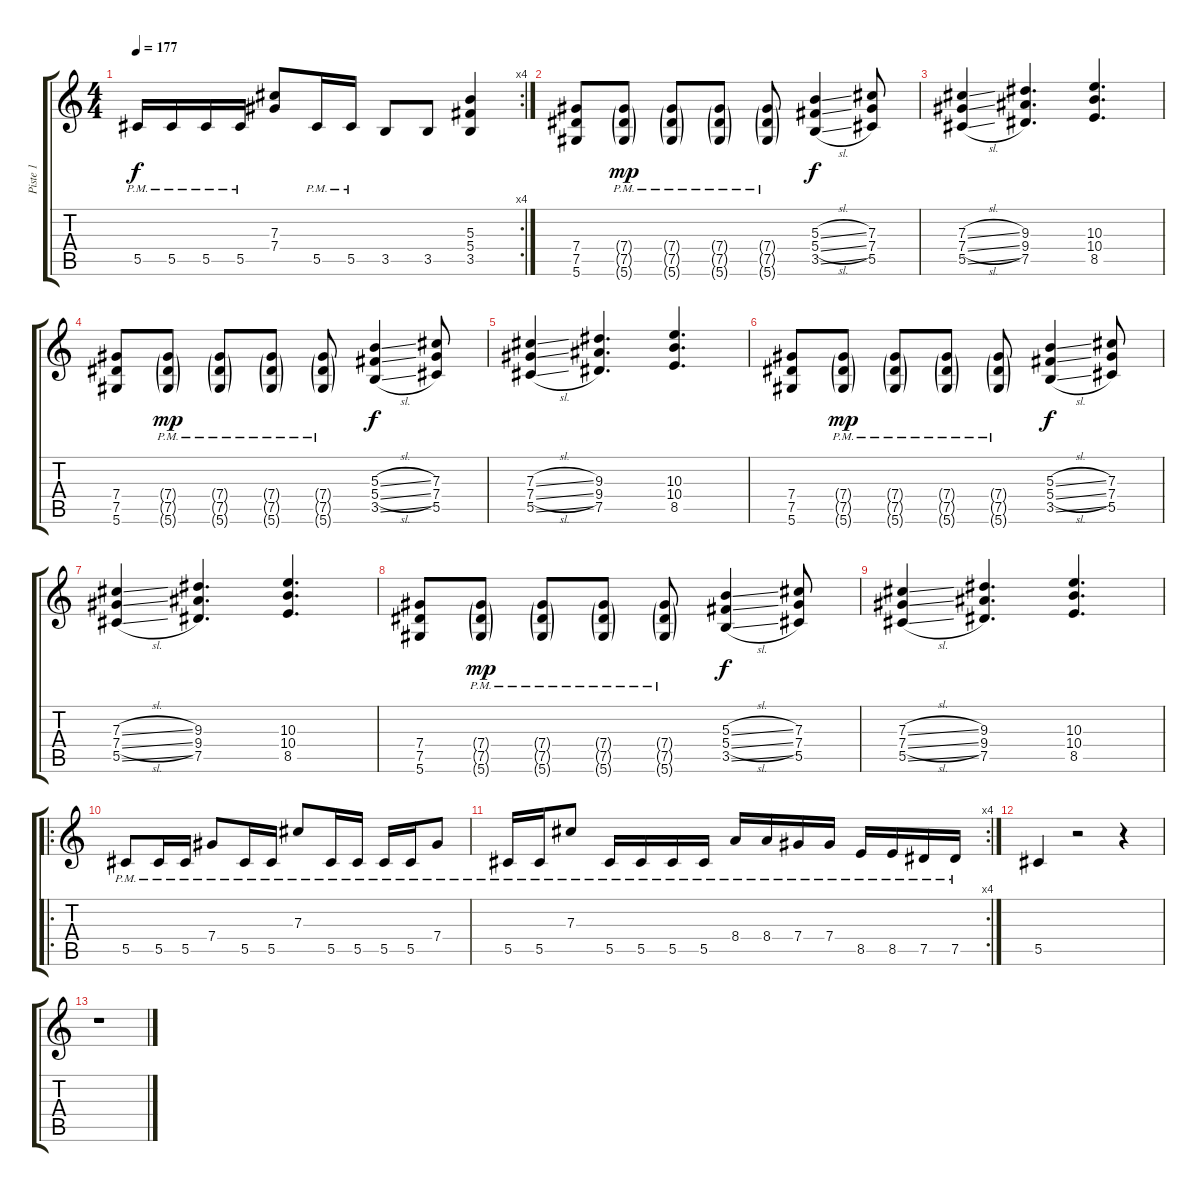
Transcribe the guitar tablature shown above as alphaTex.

\track ("Piste 1" "Piste 1") {instrument overdrivenguitar}
\staff {score tabs}
\tuning (Eb4 Bb3 Gb3 Db3 Ab2 Eb2) {hide}
\rc 4
\ts (4 4)
\tempo 177
\clef g2
\ks c
5.5{pm}.16{dy f} 5.5{pm}.16 5.5{pm}.16 5.5{pm}.16 (7.3 7.4).8 5.5{pm}.16 5.5{pm}.16 3.5.8 3.5.8 (5.3 5.4 3.5).4 |
(7.4 7.5 5.6).8 (7.4{g pm} 7.5{g pm} 5.6{g pm}).8{dy mp} (7.4{g pm} 7.5{g pm} 5.6{g pm}).8 (7.4{g pm} 7.5{g pm} 5.6{g pm}).8 (7.4{g pm} 7.5{g pm} 5.6{g pm}).8 (5.3{sl} 5.4{sl} 3.5{sl}).4{dy f} (7.3 7.4 5.5).8 |
(7.3{sl} 7.4{sl} 5.5{sl}).4 (9.3 9.4 7.5).4{d} (10.3 10.4 8.5).4{d} |
(7.4 7.5 5.6).8 (7.4{g pm} 7.5{g pm} 5.6{g pm}).8{dy mp} (7.4{g pm} 7.5{g pm} 5.6{g pm}).8 (7.4{g pm} 7.5{g pm} 5.6{g pm}).8 (7.4{g pm} 7.5{g pm} 5.6{g pm}).8 (5.3{sl} 5.4{sl} 3.5{sl}).4{dy f} (7.3 7.4 5.5).8 |
(7.3{sl} 7.4{sl} 5.5{sl}).4 (9.3 9.4 7.5).4{d} (10.3 10.4 8.5).4{d} |
(7.4 7.5 5.6).8 (7.4{g pm} 7.5{g pm} 5.6{g pm}).8{dy mp} (7.4{g pm} 7.5{g pm} 5.6{g pm}).8 (7.4{g pm} 7.5{g pm} 5.6{g pm}).8 (7.4{g pm} 7.5{g pm} 5.6{g pm}).8 (5.3{sl} 5.4{sl} 3.5{sl}).4{dy f} (7.3 7.4 5.5).8 |
(7.3{sl} 7.4{sl} 5.5{sl}).4 (9.3 9.4 7.5).4{d} (10.3 10.4 8.5).4{d} |
(7.4 7.5 5.6).8 (7.4{g pm} 7.5{g pm} 5.6{g pm}).8{dy mp} (7.4{g pm} 7.5{g pm} 5.6{g pm}).8 (7.4{g pm} 7.5{g pm} 5.6{g pm}).8 (7.4{g pm} 7.5{g pm} 5.6{g pm}).8 (5.3{sl} 5.4{sl} 3.5{sl}).4{dy f} (7.3 7.4 5.5).8 |
(7.3{sl} 7.4{sl} 5.5{sl}).4 (9.3 9.4 7.5).4{d} (10.3 10.4 8.5).4{d} |
\ro
5.5{pm}.8 5.5{pm}.16 5.5{pm}.16 7.4{pm}.8 5.5{pm}.16 5.5{pm}.16 7.3{pm}.8 5.5{pm}.16 5.5{pm}.16 5.5{pm}.16 5.5{pm}.16 7.4{pm}.8 |
\rc 4
5.5{pm}.16 5.5{pm}.16 7.3{pm}.8 5.5{pm}.16 5.5{pm}.16 5.5{pm}.16 5.5{pm}.16 8.4{pm}.16 8.4{pm}.16 7.4{pm}.16 7.4{pm}.16 8.5{pm}.16 8.5{pm}.16 7.5{pm}.16 7.5{pm}.16 |
5.5.4 r.2 r.4 |
r.1
